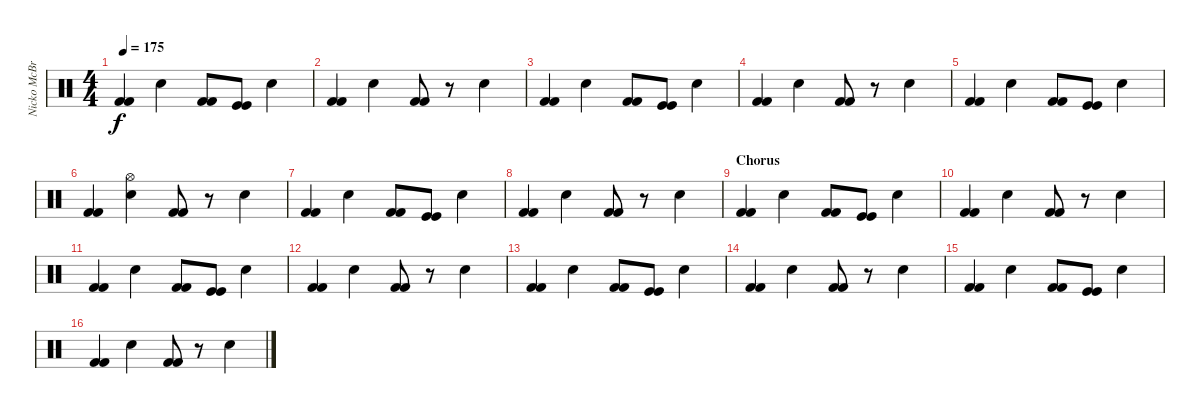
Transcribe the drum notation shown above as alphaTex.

\track ("Nicko McBrian" "Nicko McBr") {instrument percussion}
\staff {score}
\articulation defaults
\ts (4 4)
\tempo 175
\clef neutral
\ks c
("Kick (hit) 2" "Kick (hit) 2").4{dy f} "Snare (hit) 2".4 ("Kick (hit) 2" "Kick (hit) 2").8 ("Kick (hit)" "Kick (hit)").8 "Snare (hit) 2".4 |
("Kick (hit) 2" "Kick (hit) 2").4 "Snare (hit) 2".4 ("Kick (hit) 2" "Kick (hit) 2").8 r.8 "Snare (hit) 2".4 |
("Kick (hit) 2" "Kick (hit) 2").4 "Snare (hit) 2".4 ("Kick (hit) 2" "Kick (hit) 2").8 ("Kick (hit)" "Kick (hit)").8 "Snare (hit) 2".4 |
("Kick (hit) 2" "Kick (hit) 2").4 "Snare (hit) 2".4 ("Kick (hit) 2" "Kick (hit) 2").8 r.8 "Snare (hit) 2".4 |
("Kick (hit) 2" "Kick (hit) 2").4 "Snare (hit) 2".4 ("Kick (hit) 2" "Kick (hit) 2").8 ("Kick (hit)" "Kick (hit)").8 "Snare (hit) 2".4 |
("Kick (hit) 2" "Kick (hit) 2").4 ("Hi-Hat (open)" "Snare (hit) 2").4 ("Kick (hit) 2" "Kick (hit) 2").8 r.8 "Snare (hit) 2".4 |
("Kick (hit) 2" "Kick (hit) 2").4 "Snare (hit) 2".4 ("Kick (hit) 2" "Kick (hit) 2").8 ("Kick (hit)" "Kick (hit)").8 "Snare (hit) 2".4 |
("Kick (hit) 2" "Kick (hit) 2").4 "Snare (hit) 2".4 ("Kick (hit) 2" "Kick (hit) 2").8 r.8 "Snare (hit) 2".4 |
\section ("" "Chorus")
("Kick (hit) 2" "Kick (hit) 2").4 "Snare (hit) 2".4 ("Kick (hit) 2" "Kick (hit) 2").8 ("Kick (hit)" "Kick (hit)").8 "Snare (hit) 2".4 |
("Kick (hit) 2" "Kick (hit) 2").4 "Snare (hit) 2".4 ("Kick (hit) 2" "Kick (hit) 2").8 r.8 "Snare (hit) 2".4 |
("Kick (hit) 2" "Kick (hit) 2").4 "Snare (hit) 2".4 ("Kick (hit) 2" "Kick (hit) 2").8 ("Kick (hit)" "Kick (hit)").8 "Snare (hit) 2".4 |
("Kick (hit) 2" "Kick (hit) 2").4 "Snare (hit) 2".4 ("Kick (hit) 2" "Kick (hit) 2").8 r.8 "Snare (hit) 2".4 |
("Kick (hit) 2" "Kick (hit) 2").4 "Snare (hit) 2".4 ("Kick (hit) 2" "Kick (hit) 2").8 ("Kick (hit)" "Kick (hit)").8 "Snare (hit) 2".4 |
("Kick (hit) 2" "Kick (hit) 2").4 "Snare (hit) 2".4 ("Kick (hit) 2" "Kick (hit) 2").8 r.8 "Snare (hit) 2".4 |
("Kick (hit) 2" "Kick (hit) 2").4 "Snare (hit) 2".4 ("Kick (hit) 2" "Kick (hit) 2").8 ("Kick (hit)" "Kick (hit)").8 "Snare (hit) 2".4 |
("Kick (hit) 2" "Kick (hit) 2").4 "Snare (hit) 2".4 ("Kick (hit) 2" "Kick (hit) 2").8 r.8 "Snare (hit) 2".4
